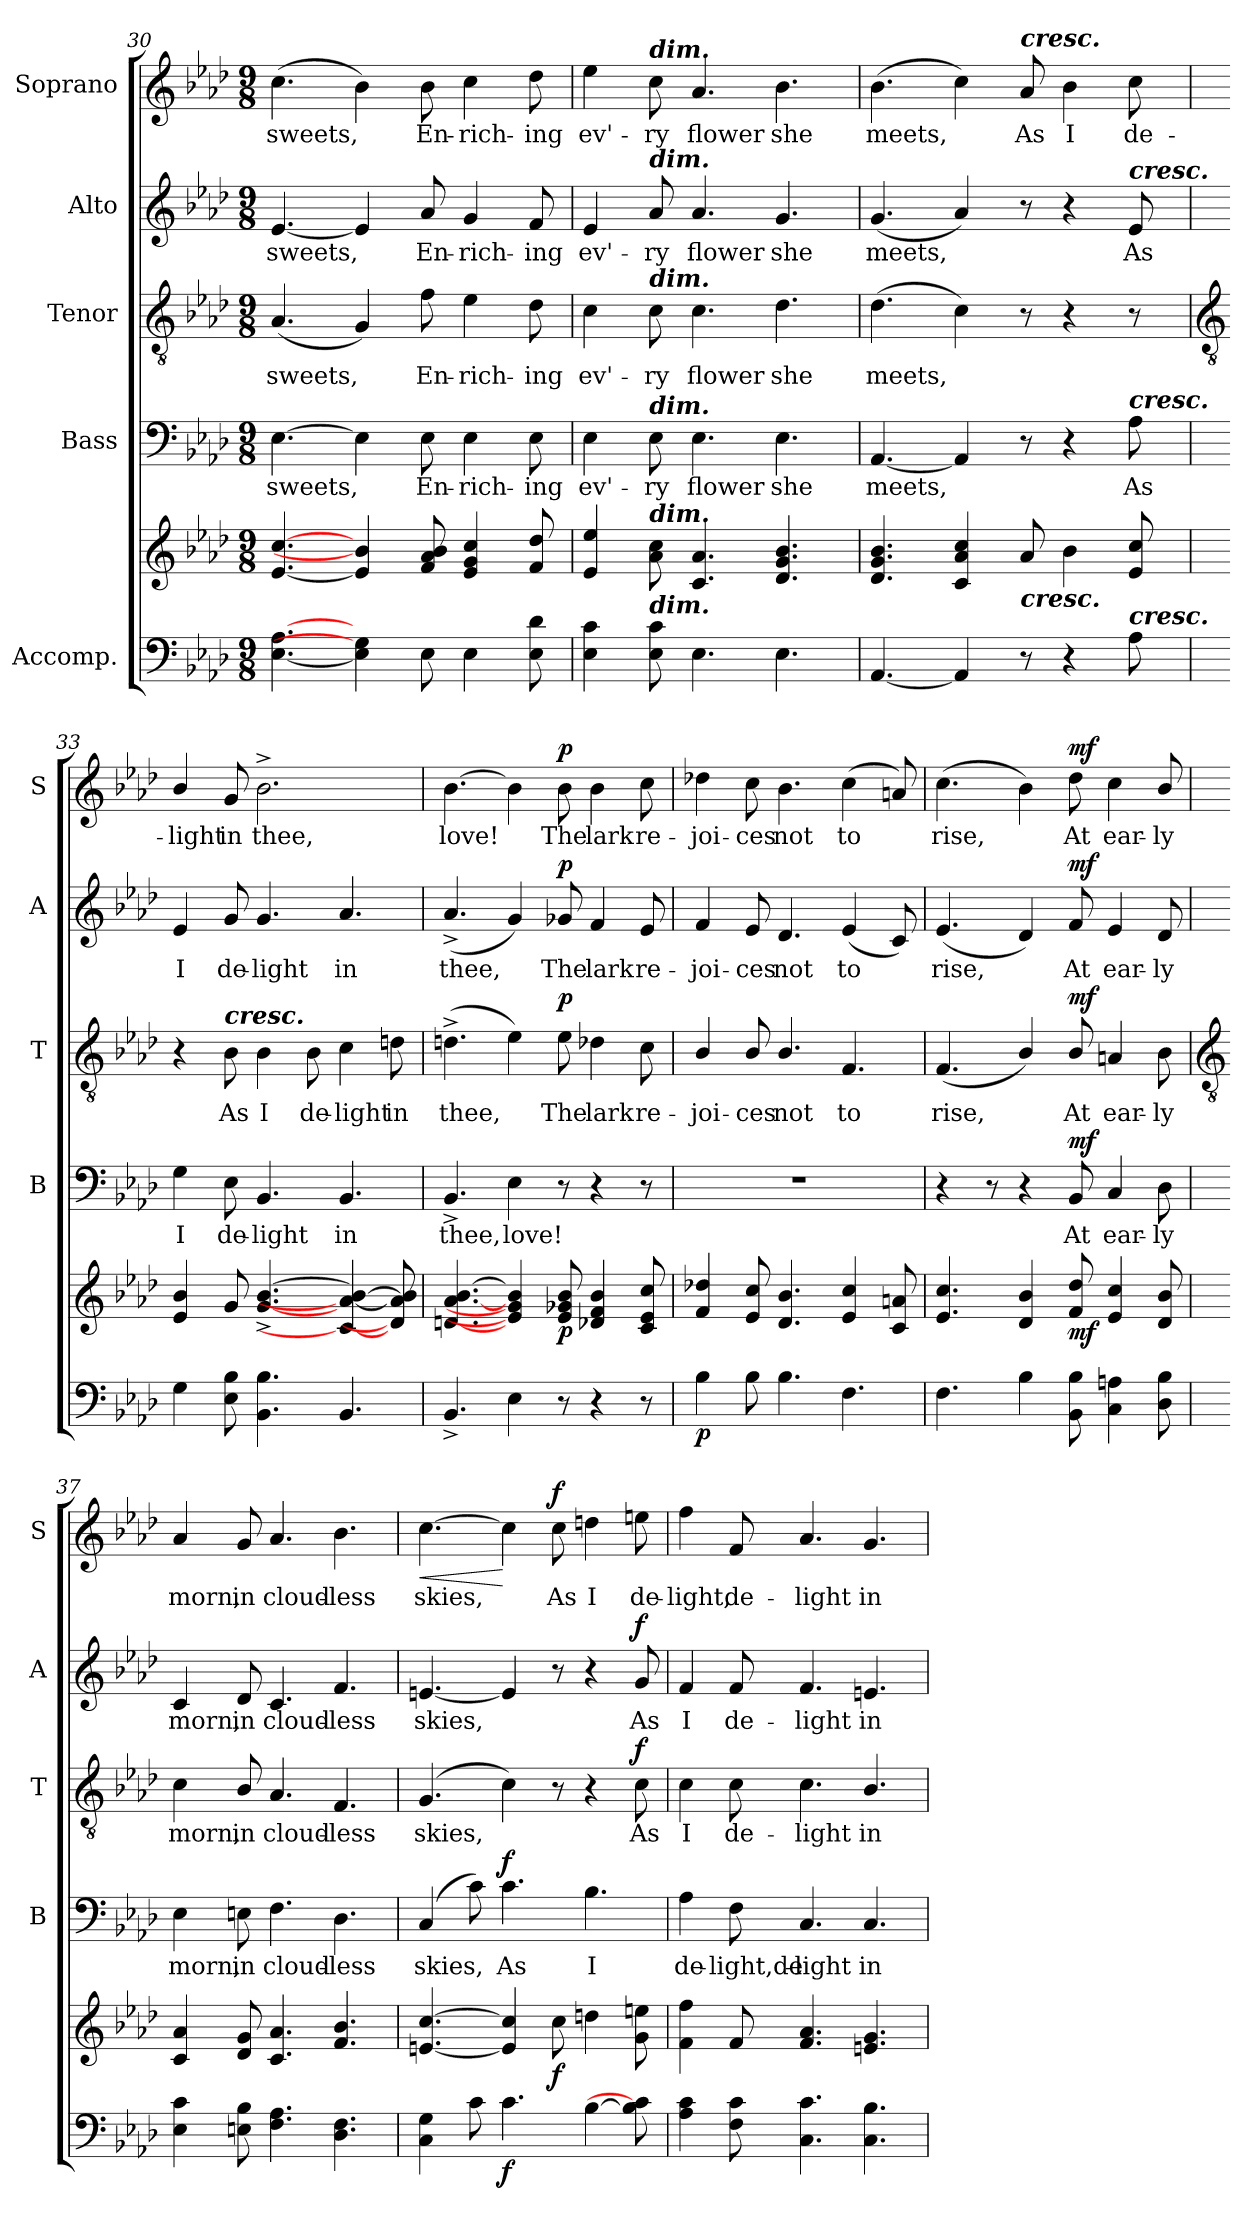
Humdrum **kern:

**kern	**kern	**dynam	**kern	**text	**dynam	**kern	**text	**dynam	**kern	**text	**dynam	**kern	**text	**dynam
*part5	*part5	*part5	*part4	*part4	*part4	*part3	*part3	*part3	*part2	*part2	*part2	*part1	*part1	*part1
*staff6	*staff5	*staff5/6	*staff4	*staff4	*staff4	*staff3	*staff3	*staff3	*staff2	*staff2	*staff2	*staff1	*staff1	*staff1
*I"Accomp.	*	*	*I"Bass	*	*	*I"Tenor	*	*	*I"Alto	*	*	*I"Soprano	*	*
*	*	*	*I'B	*	*	*I'T	*	*	*I'A	*	*	*I'S	*	*
*clefF4	*clefG2	*	*clefF4	*	*	*clefGv2	*	*	*clefG2	*	*	*clefG2	*	*
*k[b-e-a-d-]	*k[b-e-a-d-]	*	*k[b-e-a-d-]	*	*	*k[b-e-a-d-]	*	*	*k[b-e-a-d-]	*	*	*k[b-e-a-d-]	*	*
*A-:	*A-:	*	*A-:	*	*	*A-:	*	*	*A-:	*	*	*A-:	*	*
*M9/8	*M9/8	*	*M9/8	*	*	*M9/8	*	*	*M9/8	*	*	*M9/8	*	*
=30	=30	=30	=30	=30	=30	=30	=30	=30	=30	=30	=30	=30	=30	=30
!	!	!	!	!LO:LY:b	!	!	!LO:LY:b	!	!	!LO:LY:b	!	!	!LO:LY:b	!
[4.E- [4.A-	[4.e- [4.cc	.	[4.E-	sweets,	.	(<4.A-	sweets,	.	[4.e-	sweets,	.	(>4.cc	sweets,	.
4E-] 4G]	4e-] 4b-]	.	4E-]	.	.	4G)	.	.	4e-]	.	.	4b-)	.	.
!	!	!	!	!LO:LY:b	!	!	!LO:LY:b	!	!	!LO:LY:b	!	!	!LO:LY:b	!
8E-	8f 8a- 8b-	.	8E-	En-	.	8f	En-	.	8a-	En-	.	8b-	En-	.
!	!	!	!	!LO:LY:b	!	!	!LO:LY:b	!	!	!LO:LY:b	!	!	!LO:LY:b	!
4E-	4e- 4g 4cc	.	4E-	-rich-	.	4e-	-rich-	.	4g	-rich-	.	4cc	-rich-	.
!	!	!	!	!LO:LY:b	!	!	!LO:LY:b	!	!	!LO:LY:b	!	!	!LO:LY:b	!
8E- 8d-	8f 8dd-	.	8E-	-ing	.	8d-	-ing	.	8f	-ing	.	8dd-	-ing	.
=31	=31	=31	=31	=31	=31	=31	=31	=31	=31	=31	=31	=31	=31	=31
!	!	!	!	!LO:LY:b	!	!	!LO:LY:b	!	!	!LO:LY:b	!	!	!LO:LY:b	!
4E- 4c	4e- 4ee-	.	4E-	ev'-	.	4c	ev'-	.	4e-	ev'-	.	4ee-	ev'-	.
!	!	!	!	!	!	!	!	!	!	!	!	!LO:TX:a:Bi:t=dim.	!	!
!	!	!	!	!	!	!	!	!	!LO:TX:a:Bi:t=dim.	!	!	!	!	!
!	!	!	!	!	!	!LO:TX:a:Bi:t=dim.	!	!	!	!	!	!	!	!
!	!	!	!LO:TX:a:Bi:t=dim.	!	!	!	!	!	!	!	!	!	!	!
!	!LO:TX:a:Bi:t=dim.	!	!	!	!	!	!	!	!	!	!	!	!	!
!LO:TX:a:Bi:t=dim.	!	!	!	!	!	!	!	!	!	!	!	!	!	!
!	!	!	!	!LO:LY:b	!	!	!LO:LY:b	!	!	!LO:LY:b	!	!	!LO:LY:b	!
8E- 8c	8a- 8cc	.	8E-	-ry	.	8c	-ry	.	8a-	-ry	.	8cc	-ry	.
!	!	!	!	!LO:LY:b	!	!	!LO:LY:b	!	!	!LO:LY:b	!	!	!LO:LY:b	!
4.E-	4.c 4.a-	.	4.E-	flower	.	4.c	flower	.	4.a-	flower	.	4.a-	flower	.
!	!	!	!	!LO:LY:b	!	!	!LO:LY:b	!	!	!LO:LY:b	!	!	!LO:LY:b	!
4.E-	4.d- 4.g 4.b-	.	4.E-	she	.	4.d-	she	.	4.g	she	.	4.b-	she	.
=32	=32	=32	=32	=32	=32	=32	=32	=32	=32	=32	=32	=32	=32	=32
!	!	!	!	!LO:LY:b	!	!	!LO:LY:b	!	!	!LO:LY:b	!	!	!LO:LY:b	!
[4.AA-	4.d- 4.g 4.b-	.	[4.AA-	meets,	.	(>4.d-	meets,	.	(<4.g	meets,	.	(>4.b-	meets,	.
4AA-]	4c 4a- 4cc	.	4AA-]	.	.	4c)	.	.	4a-)	.	.	4cc)	.	.
!	!	!	!	!	!	!	!	!	!	!	!	!LO:TX:a:Bi:t=cresc.	!	!
!	!LO:TX:b:Bi:t=cresc.	!	!	!	!	!	!	!	!	!	!	!	!	!
!	!	!	!	!	!	!	!	!	!	!	!	!	!LO:LY:b	!
8r	8a-	.	8r	.	.	8r	.	.	8r	.	.	8a-	As	.
!	!	!	!	!	!	!	!	!	!	!	!	!	!LO:LY:b	!
4r	4b-	.	4r	.	.	4r	.	.	4r	.	.	4b-	I	.
!	!	!	!	!	!	!	!	!	!LO:TX:a:Bi:t=cresc.	!	!	!	!	!
!	!	!	!LO:TX:a:Bi:t=cresc.	!	!	!	!	!	!	!	!	!	!	!
!LO:TX:a:Bi:t=cresc.	!	!	!	!	!	!	!	!	!	!	!	!	!	!
!	!	!	!	!LO:LY:b	!	!	!	!	!	!LO:LY:b	!	!	!LO:LY:b	!
8A-	8e- 8cc	.	8A-	As	.	8r	.	.	8e-	As	.	8cc	de-	.
!!LO:LB:g=z
=33	=33	=33	=33	=33	=33	=33	=33	=33	=33	=33	=33	=33	=33	=33
*	*	*	*	*	*	*clefGv2	*	*	*	*	*	*	*	*
!	!	!	!	!LO:LY:b	!	!	!	!	!	!LO:LY:b	!	!	!LO:LY:b	!
4G	4e-/ 4b-/	.	4G	I	.	4r	.	.	4e-	I	.	4b-/	-light	.
!	!	!	!	!	!	!LO:TX:a:Bi:t=cresc.	!	!	!	!	!	!	!	!
!	!	!	!	!LO:LY:b	!	!	!LO:LY:b	!	!	!LO:LY:b	!	!	!LO:LY:b	!
8E- 8B-	8g	.	8E-	de-	.	8B-	As	.	8g	de-	.	8g	in	.
!	!	!	!	!LO:LY:b	!	!	!LO:LY:b	!	!	!LO:LY:b	!	!	!LO:LY:b	!
4.BB- 4.B-	[4.g^ [4.b-^	.	4.BB-	-light	.	4B-	I	.	4.g	-light	.	2.b-^	thee,	.
!	!	!	!	!	!	!	!LO:LY:b	!	!	!	!	!	!	!
.	.	.	.	.	.	8B-	de-	.	.	.	.	.	.	.
!	!	!	!	!LO:LY:b	!	!	!LO:LY:b	!	!	!LO:LY:b	!	!	!	!
4.BB-	4c_ 4a-_ 4b-_	.	4.BB-	in	.	4c	-light	.	4.a-	in	.	.	.	.
!	!	!	!	!	!	!	!LO:LY:b	!	!	!	!	!	!	!
.	8d] 8a-] 8b-]	.	.	.	.	8dn	in	.	.	.	.	.	.	.
=34	=34	=34	=34	=34	=34	=34	=34	=34	=34	=34	=34	=34	=34	=34
!	!	!	!	!LO:LY:b	!	!	!LO:LY:b	!	!	!LO:LY:b	!	!	!LO:LY:b	!
4.BB-^	[4.dn [4.a- [4.b-	.	4.BB-^	thee,	.	(>4.dn^	thee,	.	(<4.a-^	thee,	.	[4.b-	love!	.
!	!	!	!	!LO:LY:b	!	!	!	!	!	!	!	!	!	!
4E-	4e-] 4g] 4b-]	.	4E-	love!	.	4e-)	.	.	4g)	.	.	4b-]	.	.
!	!	!LO:DY:b	!	!	!	!	!LO:LY:b	!LO:DY:b	!	!LO:LY:b	!LO:DY:b	!	!LO:LY:b	!LO:DY:b
8r	8e- 8g-X 8b-	p	8r	.	.	8e-	The	p	8g-X	The	p	8b-	The	p
!	!	!	!	!	!	!	!LO:LY:b	!	!	!LO:LY:b	!	!	!LO:LY:b	!
4r	4d-X 4f 4b-	.	4r	.	.	4d-X	lark	.	4f	lark	.	4b-	lark	.
!	!	!	!	!	!	!	!LO:LY:b	!	!	!LO:LY:b	!	!	!LO:LY:b	!
8r	8c 8e- 8cc	.	8r	.	.	8c	re-	.	8e-	re-	.	8cc	re-	.
=35	=35	=35	=35	=35	=35	=35	=35	=35	=35	=35	=35	=35	=35	=35
!	!	!LO:DY:b=2	!LO:N:vis=1	!	!	!	!LO:LY:b	!	!	!LO:LY:b	!	!	!LO:LY:b	!
4B-\	4f 4dd-X	p	8%9r	.	.	4B-/	-joi-	.	4f	-joi-	.	4dd-X	-joi-	.
!	!	!	!	!	!	!	!LO:LY:b	!	!	!LO:LY:b	!	!	!LO:LY:b	!
8B-\	8e- 8cc	.	.	.	.	8B-/	-ces	.	8e-	-ces	.	8cc	-ces	.
!	!	!	!	!	!	!	!LO:LY:b	!	!	!LO:LY:b	!	!	!LO:LY:b	!
4.B-\	4.d- 4.b-	.	.	.	.	4.B-/	not	.	4.d-	not	.	4.b-	not	.
!	!	!	!	!	!	!	!LO:LY:b	!	!	!LO:LY:b	!	!	!LO:LY:b	!
4.F	4e- 4cc	.	.	.	.	4.F	to	.	(<4e-	to	.	(<4cc	to	.
.	8c 8an	.	.	.	.	.	.	.	8c)	.	.	8an)	.	.
=36	=36	=36	=36	=36	=36	=36	=36	=36	=36	=36	=36	=36	=36	=36
!	!	!	!	!	!	!	!LO:LY:b	!	!	!LO:LY:b	!	!	!LO:LY:b	!
4.F	4.e- 4.cc	.	4r	.	.	(<4.F	rise,	.	(<4.e-	rise,	.	(>4.cc	rise,	.
.	.	.	8r	.	.	.	.	.	.	.	.	.	.	.
4B-\	4d- 4b-	.	4r	.	.	4B-/)	.	.	4d-)	.	.	4b-)	.	.
!	!	!LO:DY:b	!	!LO:LY:b	!LO:DY:b	!	!LO:LY:b	!LO:DY:b	!	!LO:LY:b	!LO:DY:b	!	!LO:LY:b	!LO:DY:b
8BB- 8B-	8f 8dd-	mf	8BB-	At	mf	8B-/	At	mf	8f	At	mf	8dd-	At	mf
!	!	!	!	!LO:LY:b	!	!	!LO:LY:b	!	!	!LO:LY:b	!	!	!LO:LY:b	!
4C 4An	4e- 4cc	.	4C	ear-	.	4An	ear-	.	4e-	ear-	.	4cc	ear-	.
!	!	!	!	!LO:LY:b	!	!	!LO:LY:b	!	!	!LO:LY:b	!	!	!LO:LY:b	!
8D- 8B-	8d-/ 8b-/	.	8D-	-ly	.	8B-	-ly	.	8d-	-ly	.	8b-/	-ly	.
!!LO:LB:g=z
=37	=37	=37	=37	=37	=37	=37	=37	=37	=37	=37	=37	=37	=37	=37
*	*	*	*	*	*	*clefGv2	*	*	*	*	*	*	*	*
!	!	!	!	!LO:LY:b	!	!	!LO:LY:b	!	!	!LO:LY:b	!	!	!LO:LY:b	!
4E- 4c	4c 4a-	.	4E-	morn,	.	4c	morn,	.	4c	morn,	.	4a-	morn,	.
!	!	!	!	!LO:LY:b	!	!	!LO:LY:b	!	!	!LO:LY:b	!	!	!LO:LY:b	!
8En 8B-	8d- 8g	.	8En	in	.	8B-/	in	.	8d-	in	.	8g	in	.
!	!	!	!	!LO:LY:b	!	!	!LO:LY:b	!	!	!LO:LY:b	!	!	!LO:LY:b	!
4.F 4.A-	4.c 4.a-	.	4.F	cloud-	.	4.A-	cloud-	.	4.c	cloud-	.	4.a-	cloud-	.
!	!	!	!	!LO:LY:b	!	!	!LO:LY:b	!	!	!LO:LY:b	!	!	!LO:LY:b	!
4.D- 4.F	4.f 4.b-	.	4.D-	-less	.	4.F	-less	.	4.f	-less	.	4.b-	-less	.
=38	=38	=38	=38	=38	=38	=38	=38	=38	=38	=38	=38	=38	=38	=38
!	!	!	!	!LO:LY:b	!	!	!LO:LY:b	!	!	!LO:LY:b	!	!	!LO:LY:b	!LO:HP:b
4C 4G	[4.en [4.cc	.	(4C	skies,	.	(<4.G	skies,	.	[4.en	skies,	.	[4.cc	skies,	<
8c	.	.	8c)	.	.	.	.	.	.	.	.	.	.	.
!	!	!LO:DY:b=2	!	!LO:LY:b	!LO:DY:b	!	!	!	!	!	!	!	!	!
4.c	4e] 4cc]	f	4.c	As	f	4c)	.	.	4e]	.	.	4cc]	.	[
!	!	!LO:DY:b	!	!	!	!	!	!	!	!	!	!	!LO:LY:b	!LO:DY:b
.	8cc	f	.	.	.	8r	.	.	8r	.	.	8cc	As	f
!	!	!	!	!LO:LY:b	!	!	!	!	!	!	!	!	!LO:LY:b	!
[4B-	4ddn	.	4.B-	I	.	4r	.	.	4r	.	.	4ddn	I	.
!	!	!	!	!	!	!	!LO:LY:b	!LO:DY:b	!	!LO:LY:b	!LO:DY:b	!	!LO:LY:b	!
8B-] 8c]	8g 8een	.	.	.	.	8c	As	f	8g	As	f	8een	de-	.
=39	=39	=39	=39	=39	=39	=39	=39	=39	=39	=39	=39	=39	=39	=39
!	!	!	!	!LO:LY:b	!	!	!LO:LY:b	!	!	!LO:LY:b	!	!	!LO:LY:b	!
4A- 4c	4f 4ff	.	4A-	de-	.	4c	I	.	4f	I	.	4ff	-light,	.
!	!	!	!	!LO:LY:b	!	!	!LO:LY:b	!	!	!LO:LY:b	!	!	!LO:LY:b	!
8F 8c	8f	.	8F	-light,de-	.	8c	de-	.	8f	de-	.	8f	de-	.
!	!	!	!	!LO:LY:b	!	!	!LO:LY:b	!	!	!LO:LY:b	!	!	!LO:LY:b	!
4.C 4.c	4.f 4.a-	.	4.C	-light	.	4.c	-light	.	4.f	-light	.	4.a-	-light	.
!	!	!	!	!LO:LY:b	!	!	!LO:LY:b	!	!	!LO:LY:b	!	!	!LO:LY:b	!
4.C 4.B-	4.en 4.g	.	4.C	in	.	4.B-/	in	.	4.en	in	.	4.g	in	.
=	=	=	=	=	=	=	=	=	=	=	=	=	=	=
*-	*-	*-	*-	*-	*-	*-	*-	*-	*-	*-	*-	*-	*-	*-
